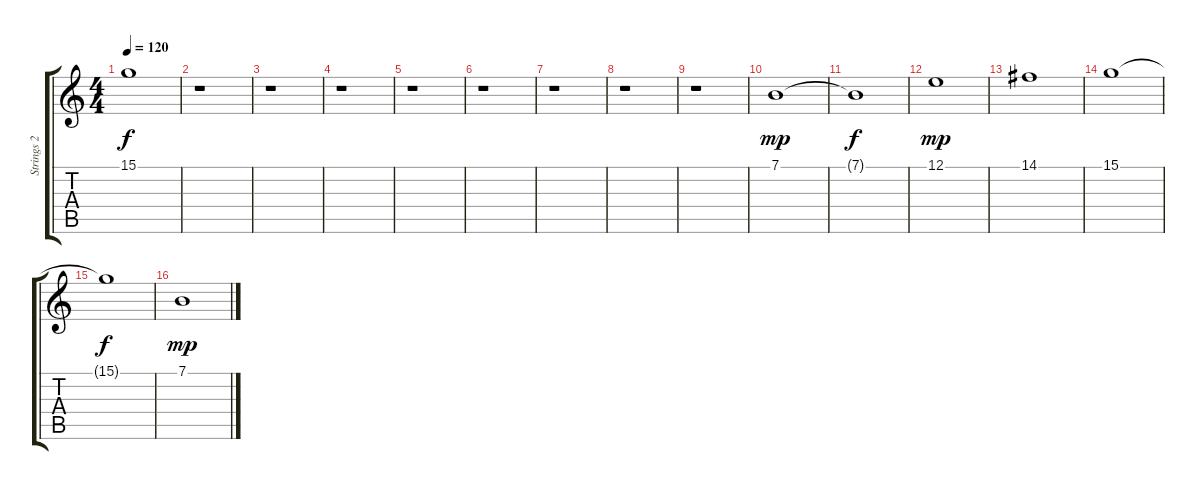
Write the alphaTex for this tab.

\track ("Strings 2" "Strings 2") {instrument stringensemble2}
\staff {score tabs}
\tuning (E4 B3 G3 D3 A2 E2) {hide}
\ts (4 4)
\tempo 120
\clef g2
\ks c
15.1{t}.1{dy f} |
r.1 |
r.1 |
r.1 |
r.1 |
r.1 |
r.1 |
r.1 |
r.1 |
7.1.1{dy mp} |
7.1{t}.1{dy f} |
12.1.1{dy mp} |
14.1.1 |
15.1.1 |
15.1{t}.1{dy f} |
7.1.1{dy mp}
